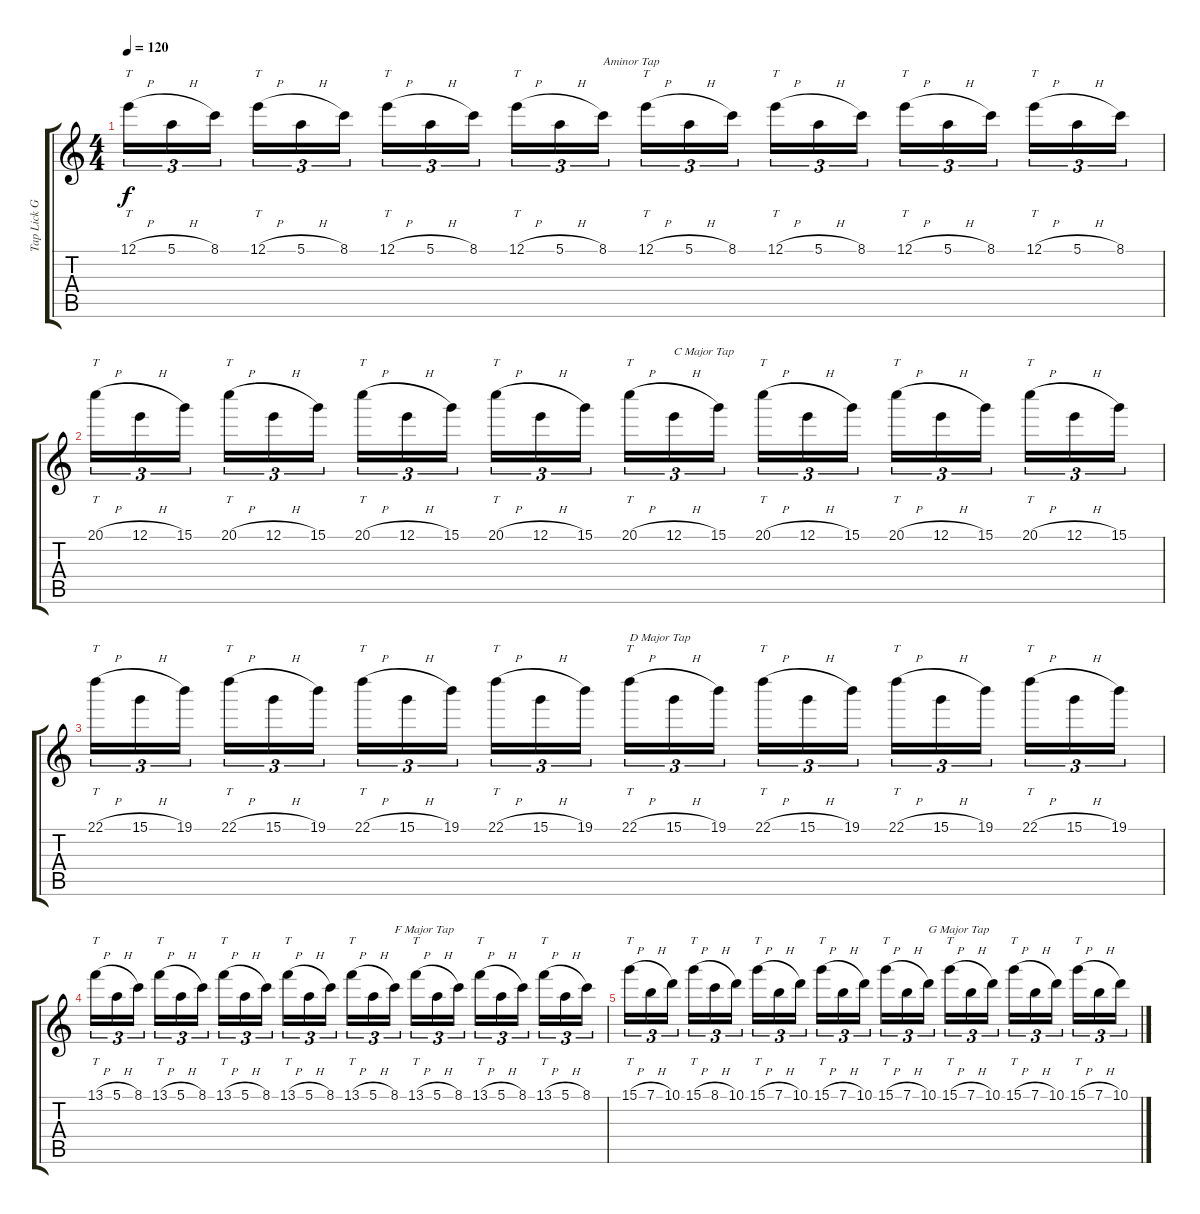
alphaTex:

\track ("Tap Lick Guitar" "Tap Lick G") {instrument distortionguitar}
\staff {score tabs}
\tuning (E4 B3 G3 D3 A2 E2) {hide}
\ts (4 4)
\tempo 120
\clef g2
\ks c
12.1{h}.16{tt tu (3 2) dy f instrument distortionguitar} 5.1{h}.16{tu (3 2)} 8.1.16{tu (3 2)} 12.1{h}.16{tt tu (3 2)} 5.1{h}.16{tu (3 2)} 8.1.16{tu (3 2)} 12.1{h}.16{tt tu (3 2)} 5.1{h}.16{tu (3 2)} 8.1.16{tu (3 2)} 12.1{h}.16{tt tu (3 2)} 5.1{h}.16{tu (3 2)} 8.1.16{tu (3 2) txt "Aminor Tap"} 12.1{h}.16{tt tu (3 2)} 5.1{h}.16{tu (3 2)} 8.1.16{tu (3 2)} 12.1{h}.16{tt tu (3 2)} 5.1{h}.16{tu (3 2)} 8.1.16{tu (3 2)} 12.1{h}.16{tt tu (3 2)} 5.1{h}.16{tu (3 2)} 8.1.16{tu (3 2)} 12.1{h}.16{tt tu (3 2)} 5.1{h}.16{tu (3 2)} 8.1.16{tu (3 2)} |
20.1{h}.16{tt tu (3 2)} 12.1{h}.16{tu (3 2)} 15.1.16{tu (3 2)} 20.1{h}.16{tt tu (3 2)} 12.1{h}.16{tu (3 2)} 15.1.16{tu (3 2)} 20.1{h}.16{tt tu (3 2)} 12.1{h}.16{tu (3 2)} 15.1.16{tu (3 2)} 20.1{h}.16{tt tu (3 2)} 12.1{h}.16{tu (3 2)} 15.1.16{tu (3 2)} 20.1{h}.16{tt tu (3 2)} 12.1{h}.16{tu (3 2) txt "C Major Tap"} 15.1.16{tu (3 2)} 20.1{h}.16{tt tu (3 2)} 12.1{h}.16{tu (3 2)} 15.1.16{tu (3 2)} 20.1{h}.16{tt tu (3 2)} 12.1{h}.16{tu (3 2)} 15.1.16{tu (3 2)} 20.1{h}.16{tt tu (3 2)} 12.1{h}.16{tu (3 2)} 15.1.16{tu (3 2)} |
22.1{h}.16{tt tu (3 2)} 15.1{h}.16{tu (3 2)} 19.1.16{tu (3 2)} 22.1{h}.16{tt tu (3 2)} 15.1{h}.16{tu (3 2)} 19.1.16{tu (3 2)} 22.1{h}.16{tt tu (3 2)} 15.1{h}.16{tu (3 2)} 19.1.16{tu (3 2)} 22.1{h}.16{tt tu (3 2)} 15.1{h}.16{tu (3 2)} 19.1.16{tu (3 2)} 22.1{h}.16{tt tu (3 2) txt "D Major Tap"} 15.1{h}.16{tu (3 2)} 19.1.16{tu (3 2)} 22.1{h}.16{tt tu (3 2)} 15.1{h}.16{tu (3 2)} 19.1.16{tu (3 2)} 22.1{h}.16{tt tu (3 2)} 15.1{h}.16{tu (3 2)} 19.1.16{tu (3 2)} 22.1{h}.16{tt tu (3 2)} 15.1{h}.16{tu (3 2)} 19.1.16{tu (3 2)} |
13.1{h}.16{tt tu (3 2)} 5.1{h}.16{tu (3 2)} 8.1.16{tu (3 2)} 13.1{h}.16{tt tu (3 2)} 5.1{h}.16{tu (3 2)} 8.1.16{tu (3 2)} 13.1{h}.16{tt tu (3 2)} 5.1{h}.16{tu (3 2)} 8.1.16{tu (3 2)} 13.1{h}.16{tt tu (3 2)} 5.1{h}.16{tu (3 2)} 8.1.16{tu (3 2)} 13.1{h}.16{tt tu (3 2)} 5.1{h}.16{tu (3 2)} 8.1.16{tu (3 2) txt "F Major Tap"} 13.1{h}.16{tt tu (3 2)} 5.1{h}.16{tu (3 2)} 8.1.16{tu (3 2)} 13.1{h}.16{tt tu (3 2)} 5.1{h}.16{tu (3 2)} 8.1.16{tu (3 2)} 13.1{h}.16{tt tu (3 2)} 5.1{h}.16{tu (3 2)} 8.1.16{tu (3 2)} |
15.1{h}.16{tt tu (3 2)} 7.1{h}.16{tu (3 2)} 10.1.16{tu (3 2)} 15.1{h}.16{tt tu (3 2)} 8.1{h}.16{tu (3 2)} 10.1.16{tu (3 2)} 15.1{h}.16{tt tu (3 2)} 7.1{h}.16{tu (3 2)} 10.1.16{tu (3 2)} 15.1{h}.16{tt tu (3 2)} 7.1{h}.16{tu (3 2)} 10.1.16{tu (3 2)} 15.1{h}.16{tt tu (3 2)} 7.1{h}.16{tu (3 2)} 10.1.16{tu (3 2) txt "G Major Tap"} 15.1{h}.16{tt tu (3 2)} 7.1{h}.16{tu (3 2)} 10.1.16{tu (3 2)} 15.1{h}.16{tt tu (3 2)} 7.1{h}.16{tu (3 2)} 10.1.16{tu (3 2)} 15.1{h}.16{tt tu (3 2)} 7.1{h}.16{tu (3 2)} 10.1.16{tu (3 2)}
